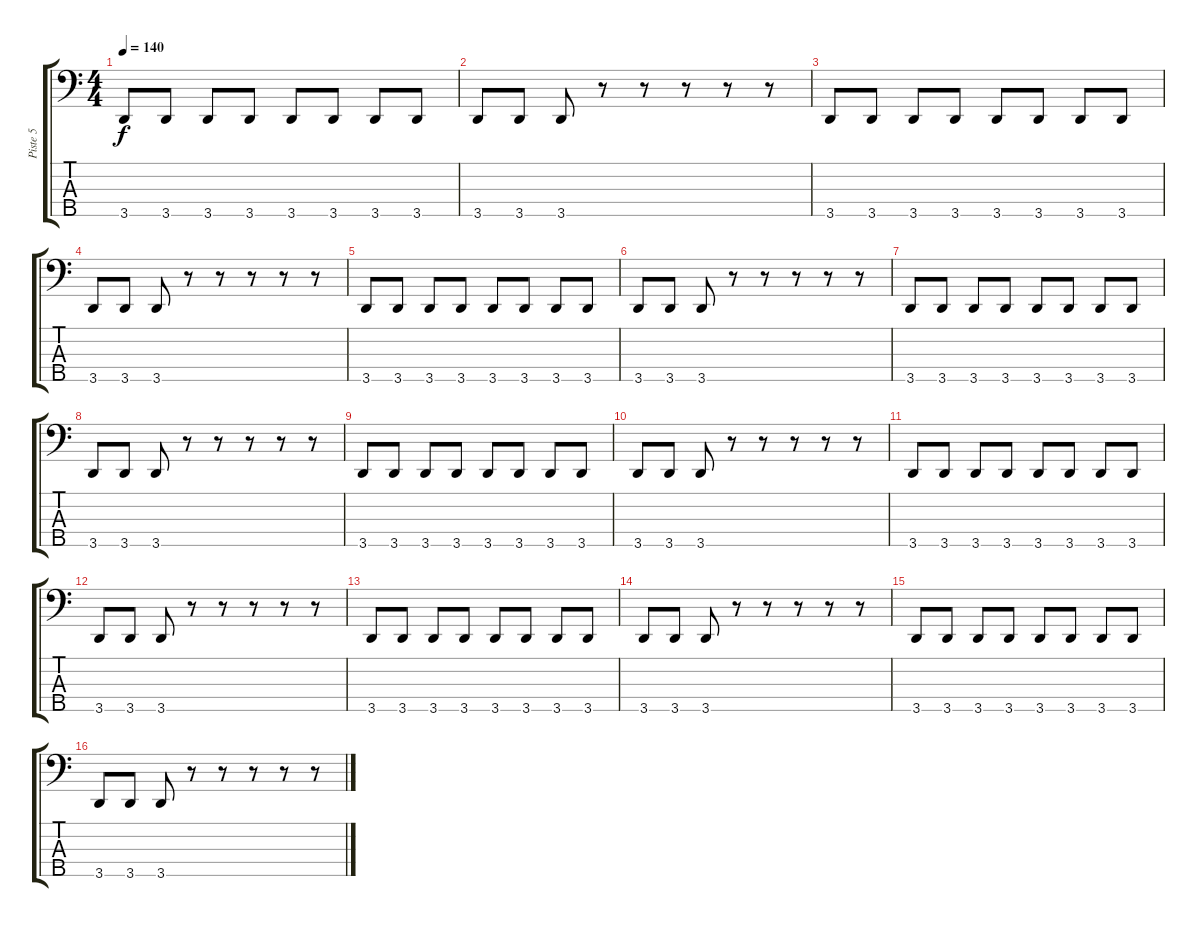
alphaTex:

\track ("Piste 5" "Piste 5") {instrument electricbasspick}
\staff {score tabs}
\tuning (G2 D2 A1 E1 B0) {hide}
\ts (4 4)
\tempo 140
\clef f4
\ks c
3.5.8{dy f} 3.5.8 3.5.8 3.5.8 3.5.8 3.5.8 3.5.8 3.5.8 |
3.5.8 3.5.8 3.5.8 r.8 r.8 r.8 r.8 r.8 |
3.5.8 3.5.8 3.5.8 3.5.8 3.5.8 3.5.8 3.5.8 3.5.8 |
3.5.8 3.5.8 3.5.8 r.8 r.8 r.8 r.8 r.8 |
3.5.8 3.5.8 3.5.8 3.5.8 3.5.8 3.5.8 3.5.8 3.5.8 |
3.5.8 3.5.8 3.5.8 r.8 r.8 r.8 r.8 r.8 |
3.5.8 3.5.8 3.5.8 3.5.8 3.5.8 3.5.8 3.5.8 3.5.8 |
3.5.8 3.5.8 3.5.8 r.8 r.8 r.8 r.8 r.8 |
3.5.8 3.5.8 3.5.8 3.5.8 3.5.8 3.5.8 3.5.8 3.5.8 |
3.5.8 3.5.8 3.5.8 r.8 r.8 r.8 r.8 r.8 |
3.5.8 3.5.8 3.5.8 3.5.8 3.5.8 3.5.8 3.5.8 3.5.8 |
3.5.8 3.5.8 3.5.8 r.8 r.8 r.8 r.8 r.8 |
3.5.8 3.5.8 3.5.8 3.5.8 3.5.8 3.5.8 3.5.8 3.5.8 |
3.5.8 3.5.8 3.5.8 r.8 r.8 r.8 r.8 r.8 |
3.5.8 3.5.8 3.5.8 3.5.8 3.5.8 3.5.8 3.5.8 3.5.8 |
3.5.8 3.5.8 3.5.8 r.8 r.8 r.8 r.8 r.8
